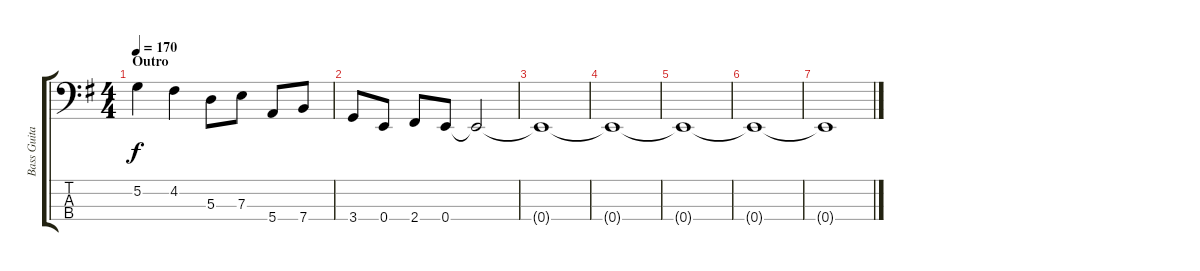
\track ("Bass Guitar" "Bass Guita") {instrument electricbassfinger}
\staff {score tabs}
\tuning (G2 D2 A1 E1) {hide}
\ts (4 4)
\section ("" "Outro")
\tempo 170
\clef f4
\ks g
5.2.4{dy f} 4.2.4 5.3.8 7.3.8 5.4.8 7.4.8 |
3.4.8 0.4.8 2.4.8 0.4.8 0.4{t}.2 |
0.4{t}.1 |
0.4{t}.1 |
0.4{t}.1 |
0.4{t}.1 |
0.4{t}.1
